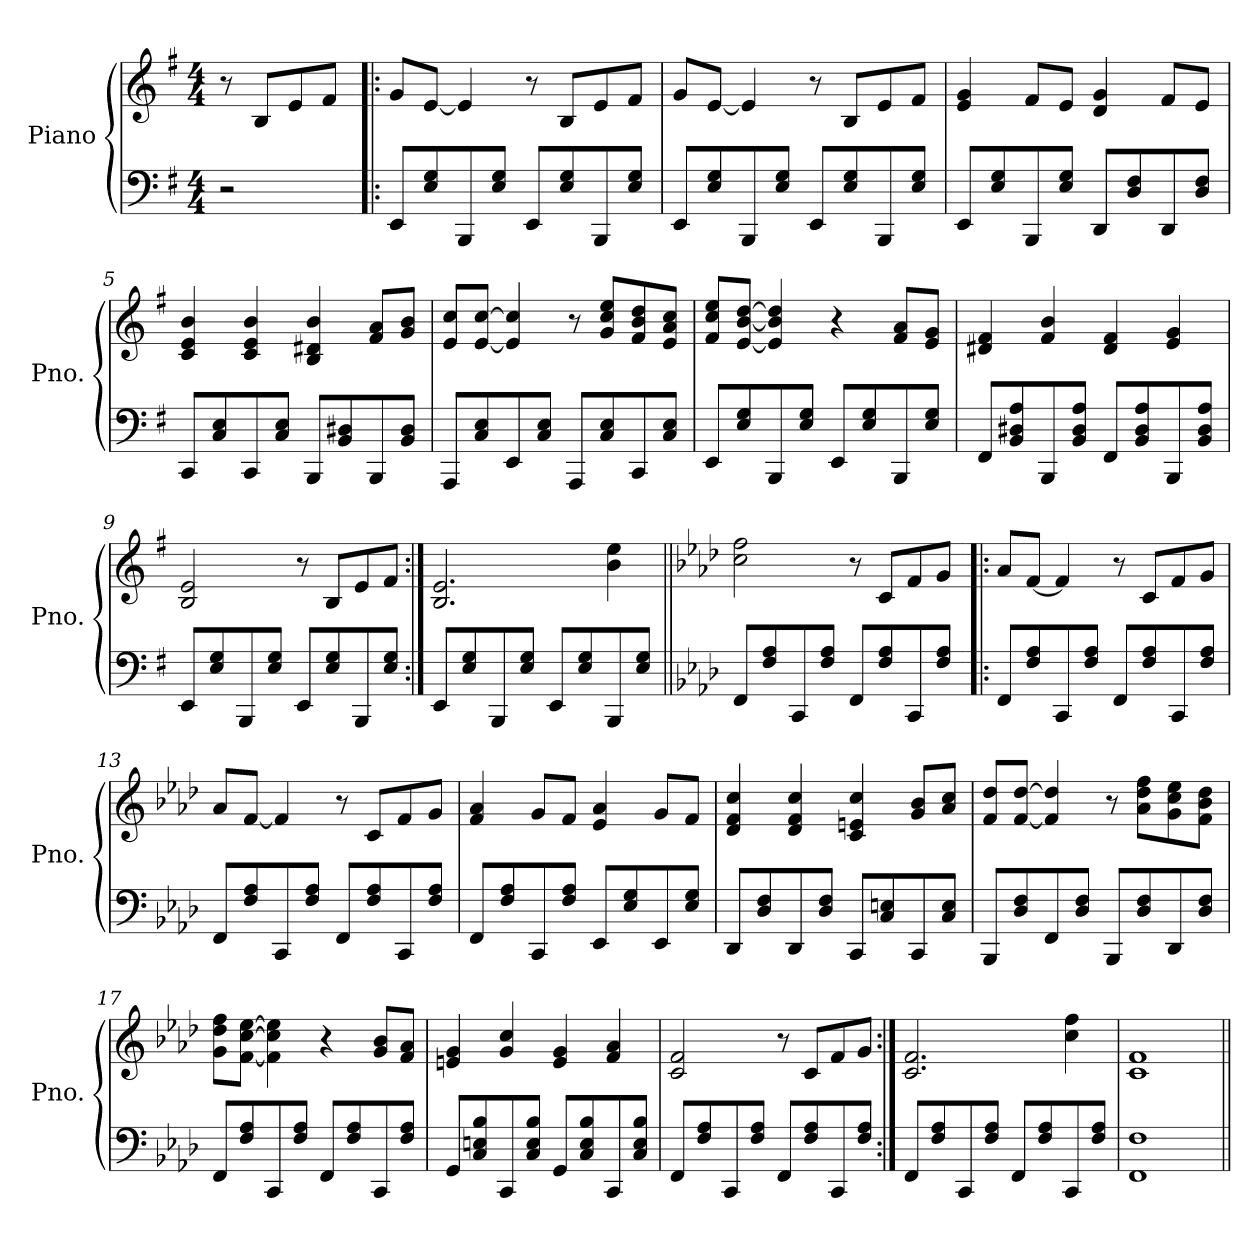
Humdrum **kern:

**kern	**kern
*part1	*part1
*staff2	*staff1
*I"Piano	*
*I'Pno.	*
*clefF4	*clefG2
*k[f#]	*k[f#]
*M4/4	*M4/4
=1	=1
2r	8r
*	*MM120
.	8B/L
.	8e/
.	8f#/J
=2!|:	=2!|:
8EE/L	8g/L
8E/ 8G/	[8e/J
8BBB/	4e/]
8E/ 8G/J	.
8EE/L	8r
8E/ 8G/	8B/L
8BBB/	8e/
8E/ 8G/J	8f#/J
=3	=3
8EE/L	8g/L
8E/ 8G/	[8e/J
8BBB/	4e/]
8E/ 8G/J	.
8EE/L	8r
8E/ 8G/	8B/L
8BBB/	8e/
8E/ 8G/J	8f#/J
=4	=4
8EE/L	4e/ 4g/
8E/ 8G/	.
8BBB/	8f#/L
8E/ 8G/J	8e/J
8DD/L	4d/ 4g/
8D/ 8F#/	.
8DD/	8f#/L
8D/ 8F#/J	8e/J
=5	=5
8CC/L	4c/ 4e/ 4b/
8C/ 8E/	.
8CC/	4c/ 4e/ 4b/
8C/ 8E/J	.
8BBB/L	4B/ 4d#X/ 4b/
8BB/ 8D#X/	.
8BBB/	8f#/ 8a/L
8BB/ 8D#/J	8g/ 8b/J
=6	=6
8AAA/L	8e/ 8cc/L
8C/ 8E/	[8e/ [8cc/J
8EE/	4e/] 4cc/]
8C/ 8E/J	.
8AAA/L	8r
8C/ 8E/	8g/ 8cc/ 8ee/L
8CC/	8f#/ 8b/ 8dd/
8C/ 8E/J	8e/ 8a/ 8cc/J
=7	=7
8EE/L	8f#/ 8cc/ 8ee/L
8E/ 8G/	[8e/ [8b/ [8dd/J
8BBB/	4e/] 4b/] 4dd/]
8E/ 8G/J	.
8EE/L	4r
8E/ 8G/	.
8BBB/	8f#/ 8a/L
8E/ 8G/J	8e/ 8g/J
=8	=8
8FF#/L	4d#X/ 4f#/
8BB/ 8D#X/ 8A/	.
8BBB/	4f#/ 4b/
8BB/ 8D#/ 8A/J	.
8FF#/L	4d#/ 4f#/
8BB/ 8D#/ 8A/	.
8BBB/	4e/ 4g/
8BB/ 8D#/ 8A/J	.
=9	=9
8EE/L	2B/ 2e/
8E/ 8G/	.
8BBB/	.
8E/ 8G/J	.
8EE/L	8r
8E/ 8G/	8B/L
8BBB/	8e/
8E/ 8G/J	8f#/J
=10:|!	=10:|!
8EE/L	2.B/ 2.e/
8E/ 8G/	.
8BBB/	.
8E/ 8G/J	.
8EE/L	.
8E/ 8G/	.
8BBB/	4b\ 4ee\
8E/ 8G/J	.
=11||	=11||
*k[b-e-a-d-]	*k[b-e-a-d-]
8FF/L	2cc\ 2ff\
8F/ 8A-/	.
8CC/	.
8F/ 8A-/J	.
8FF/L	8r
8F/ 8A-/	8c/L
8CC/	8f/
8F/ 8A-/J	8g/J
=12!|:	=12!|:
8FF/L	8a-/L
8F/ 8A-/	[8f/J
8CC/	4f/]
8F/ 8A-/J	.
8FF/L	8r
8F/ 8A-/	8c/L
8CC/	8f/
8F/ 8A-/J	8g/J
=13	=13
8FF/L	8a-/L
8F/ 8A-/	[8f/J
8CC/	4f/]
8F/ 8A-/J	.
8FF/L	8r
8F/ 8A-/	8c/L
8CC/	8f/
8F/ 8A-/J	8g/J
=14	=14
8FF/L	4f/ 4a-/
8F/ 8A-/	.
8CC/	8g/L
8F/ 8A-/J	8f/J
8EE-/L	4e-/ 4a-/
8E-/ 8G/	.
8EE-/	8g/L
8E-/ 8G/J	8f/J
=15	=15
8DD-/L	4d-/ 4f/ 4cc/
8D-/ 8F/	.
8DD-/	4d-/ 4f/ 4cc/
8D-/ 8F/J	.
8CC/L	4c/ 4en/ 4cc/
8C/ 8En/	.
8CC/	8g/ 8b-/L
8C/ 8E/J	8a-/ 8cc/J
=16	=16
8BBB-/L	8f/ 8dd-/L
8D-/ 8F/	[8f/ [8dd-/J
8FF/	4f/] 4dd-/]
8D-/ 8F/J	.
8BBB-/L	8r
8D-/ 8F/	8a-\ 8dd-\ 8ff\L
8DD-/	8g\ 8cc\ 8ee-\
8D-/ 8F/J	8f\ 8b-\ 8dd-\J
=17	=17
8FF/L	8g\ 8dd-\ 8ff\L
8F/ 8A-/	[8f\ [8cc\ [8ee-\J
8CC/	4f\] 4cc\] 4ee-\]
8F/ 8A-/J	.
8FF/L	4r
8F/ 8A-/	.
8CC/	8g/ 8b-/L
8F/ 8A-/J	8f/ 8a-/J
=18	=18
8GG/L	4en/ 4g/
8C/ 8En/ 8B-/	.
8CC/	4g/ 4cc/
8C/ 8E/ 8B-/J	.
8GG/L	4e/ 4g/
8C/ 8E/ 8B-/	.
8CC/	4f/ 4a-/
8C/ 8E/ 8B-/J	.
=19	=19
8FF/L	2c/ 2f/
8F/ 8A-/	.
8CC/	.
8F/ 8A-/J	.
8FF/L	8r
8F/ 8A-/	8c/L
8CC/	8f/
8F/ 8A-/J	8g/J
=20:|!	=20:|!
8FF/L	2.c/ 2.f/
8F/ 8A-/	.
8CC/	.
8F/ 8A-/J	.
8FF/L	.
8F/ 8A-/	.
8CC/	4cc\ 4ff\
8F/ 8A-/J	.
=21	=21
1FF 1F	1c 1f
=||	=||
*-	*-
